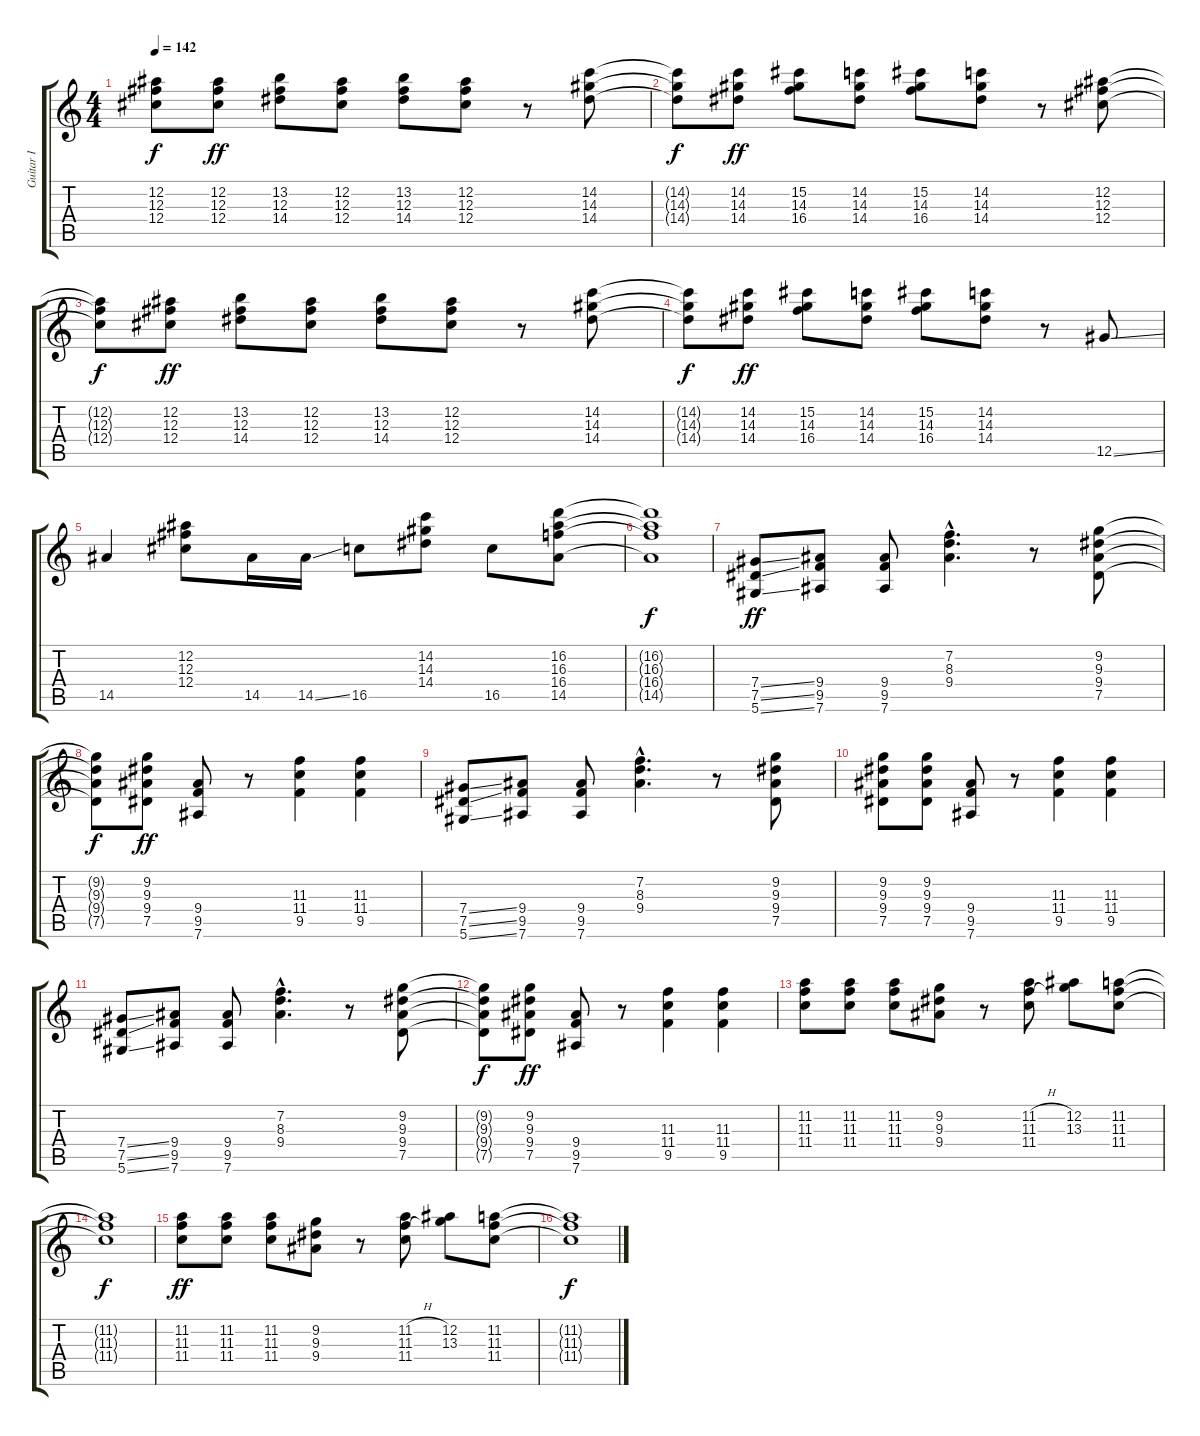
\track ("Guitar I" "Guitar I") {instrument overdrivenguitar}
\staff {score tabs}
\tuning (Eb4 Bb3 Gb3 Db3 Ab2 Eb2) {hide}
\ts (4 4)
\tempo 142
\clef g2
\ks c
(12.2{t} 12.3{t} 12.4{t}).8{dy f} (12.2 12.3 12.4).8{dy ff} (13.2 12.3 14.4).8 (12.2 12.3 12.4).8 (13.2 12.3 14.4).8 (12.2 12.3 12.4).8 r.8 (14.2 14.3 14.4).8 |
(14.2{t} 14.3{t} 14.4{t}).8{dy f} (14.2 14.3 14.4).8{dy ff} (15.2 14.3 16.4).8 (14.2 14.3 14.4).8 (15.2 14.3 16.4).8 (14.2 14.3 14.4).8 r.8 (12.2 12.3 12.4).8 |
(12.2{t} 12.3{t} 12.4{t}).8{dy f} (12.2 12.3 12.4).8{dy ff} (13.2 12.3 14.4).8 (12.2 12.3 12.4).8 (13.2 12.3 14.4).8 (12.2 12.3 12.4).8 r.8 (14.2 14.3 14.4).8 |
(14.2{t} 14.3{t} 14.4{t}).8{dy f} (14.2 14.3 14.4).8{dy ff} (15.2 14.3 16.4).8 (14.2 14.3 14.4).8 (15.2 14.3 16.4).8 (14.2 14.3 14.4).8 r.8 12.5{ss}.8 |
14.5.4 (12.2 12.3 12.4).8 14.5.16 14.5{ss}.16 16.5.8 (14.2 14.3 14.4).8 16.5.8 (16.2 16.3 16.4 14.5).8 |
(16.2{t} 16.3{t} 16.4{t} 14.5{t}).1{dy f} |
(7.4{ss} 7.5{ss} 5.6{ss}).8{dy ff} (9.4 9.5 7.6).8 (9.4 9.5 7.6).8 (7.2{hac} 8.3{hac} 9.4{hac}).4{d} r.8 (9.2 9.3 9.4 7.5).8 |
(9.2{t} 9.3{t} 9.4{t} 7.5{t}).8{dy f} (9.2 9.3 9.4 7.5).8{dy ff} (9.4 9.5 7.6).8 r.8 (11.3 11.4 9.5).4 (11.3 11.4 9.5).4 |
(7.4{ss} 7.5{ss} 5.6{ss}).8 (9.4 9.5 7.6).8 (9.4 9.5 7.6).8 (7.2{hac} 8.3{hac} 9.4{hac}).4{d} r.8 (9.2 9.3 9.4 7.5).8 |
(9.2 9.3 9.4 7.5).8 (9.2 9.3 9.4 7.5).8 (9.4 9.5 7.6).8 r.8 (11.3 11.4 9.5).4 (11.3 11.4 9.5).4 |
(7.4{ss} 7.5{ss} 5.6{ss}).8 (9.4 9.5 7.6).8 (9.4 9.5 7.6).8 (7.2{hac} 8.3{hac} 9.4{hac}).4{d} r.8 (9.2 9.3 9.4 7.5).8 |
(9.2{t} 9.3{t} 9.4{t} 7.5{t}).8{dy f} (9.2 9.3 9.4 7.5).8{dy ff} (9.4 9.5 7.6).8 r.8 (11.3 11.4 9.5).4 (11.3 11.4 9.5).4 |
(11.2 11.3 11.4).8 (11.2 11.3 11.4).8 (11.2 11.3 11.4).8 (9.2 9.3 9.4).8 r.8 (11.2{h} 11.3{h} 11.4).8 (12.2 13.3).8 (11.2 11.3 11.4).8 |
(11.2{t} 11.3{t} 11.4{t}).1{dy f} |
(11.2 11.3 11.4).8{dy ff} (11.2 11.3 11.4).8 (11.2 11.3 11.4).8 (9.2 9.3 9.4).8 r.8 (11.2{h} 11.3{h} 11.4).8 (12.2 13.3).8 (11.2 11.3 11.4).8 |
(11.2{t} 11.3{t} 11.4{t}).1{dy f}
